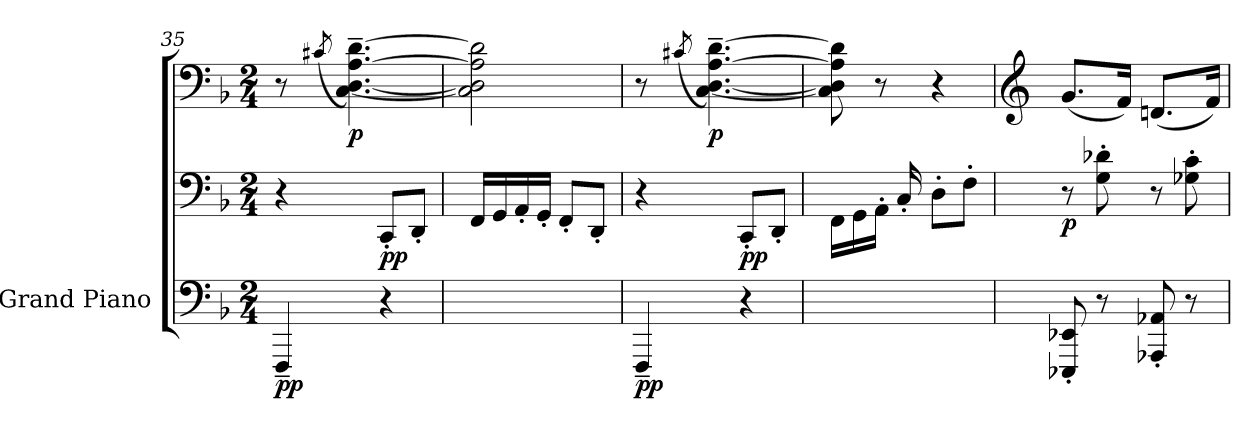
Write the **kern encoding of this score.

**kern	**kern	**kern	**dynam
*part1	*part1	*part1	*part1
*staff3	*staff2	*staff1	*staff1/2/3
*I"Grand Piano	*	*	*
*I'Pno.	*	*	*
!!LO:LB:g=z
*clefF4	*clefF4	*clefF4	*
*k[b-]	*k[b-]	*k[b-]	*
*M2/4	*M2/4	*M2/4	*
=35	=35	=35	=35
!	!	!	!LO:DY:b=3
4FFF~/	4r	8r	pp
.	.	(>8qc#X/	.
!	!	!	!LO:DY:b
.	.	[4.C\~ [4.D\~ [4.A\~ [4.d\~)	p
!	!	!	!LO:DY:b=2
4r	8CC'/L	.	pp
.	8DD'/J	.	.
=36	=36	=36	=36
2ryy	16FF/LL	2C\] 2D\] 2A\] 2d\]	.
.	16GG/	.	.
.	16AA'/	.	.
.	16GG'/JJ	.	.
.	8FF'/L	.	.
.	8DD'/J	.	.
=37	=37	=37	=37
!	!	!	!LO:DY:b=3
4FFF~/	4r	8r	pp
.	.	(>8qc#X/	.
!	!	!	!LO:DY:b
.	.	[4.C\~ [4.D\~ [4.A\~ [4.d\~)	p
!	!	!	!LO:DY:b=2
4r	8CC'/L	.	pp
.	8DD'/J	.	.
=38	=38	=38	=38
2ryy	16FF\LL	8C\] 8D\] 8A\] 8d\]	.
.	16GG\	.	.
.	16AA'\JJ	8r	.
.	16C'/	.	.
.	8D'\L	4r	.
.	8F'\J	.	.
=39	=39	=39	=39
*	*	*clefG2	*
!	!	!	!LO:DY:b=2
8EEE-X/' 8EE-X/'	8r	(<8.g/L	p
8r	8G\' 8d-X\'	.	.
.	.	16f/Jk)	.
8AAA-X/' 8AA-X/'	8r	(<8.dn/L	.
8r	8G-X\' 8c\'	.	.
.	.	16f/Jk)	.
=	=	=	=
*-	*-	*-	*-
